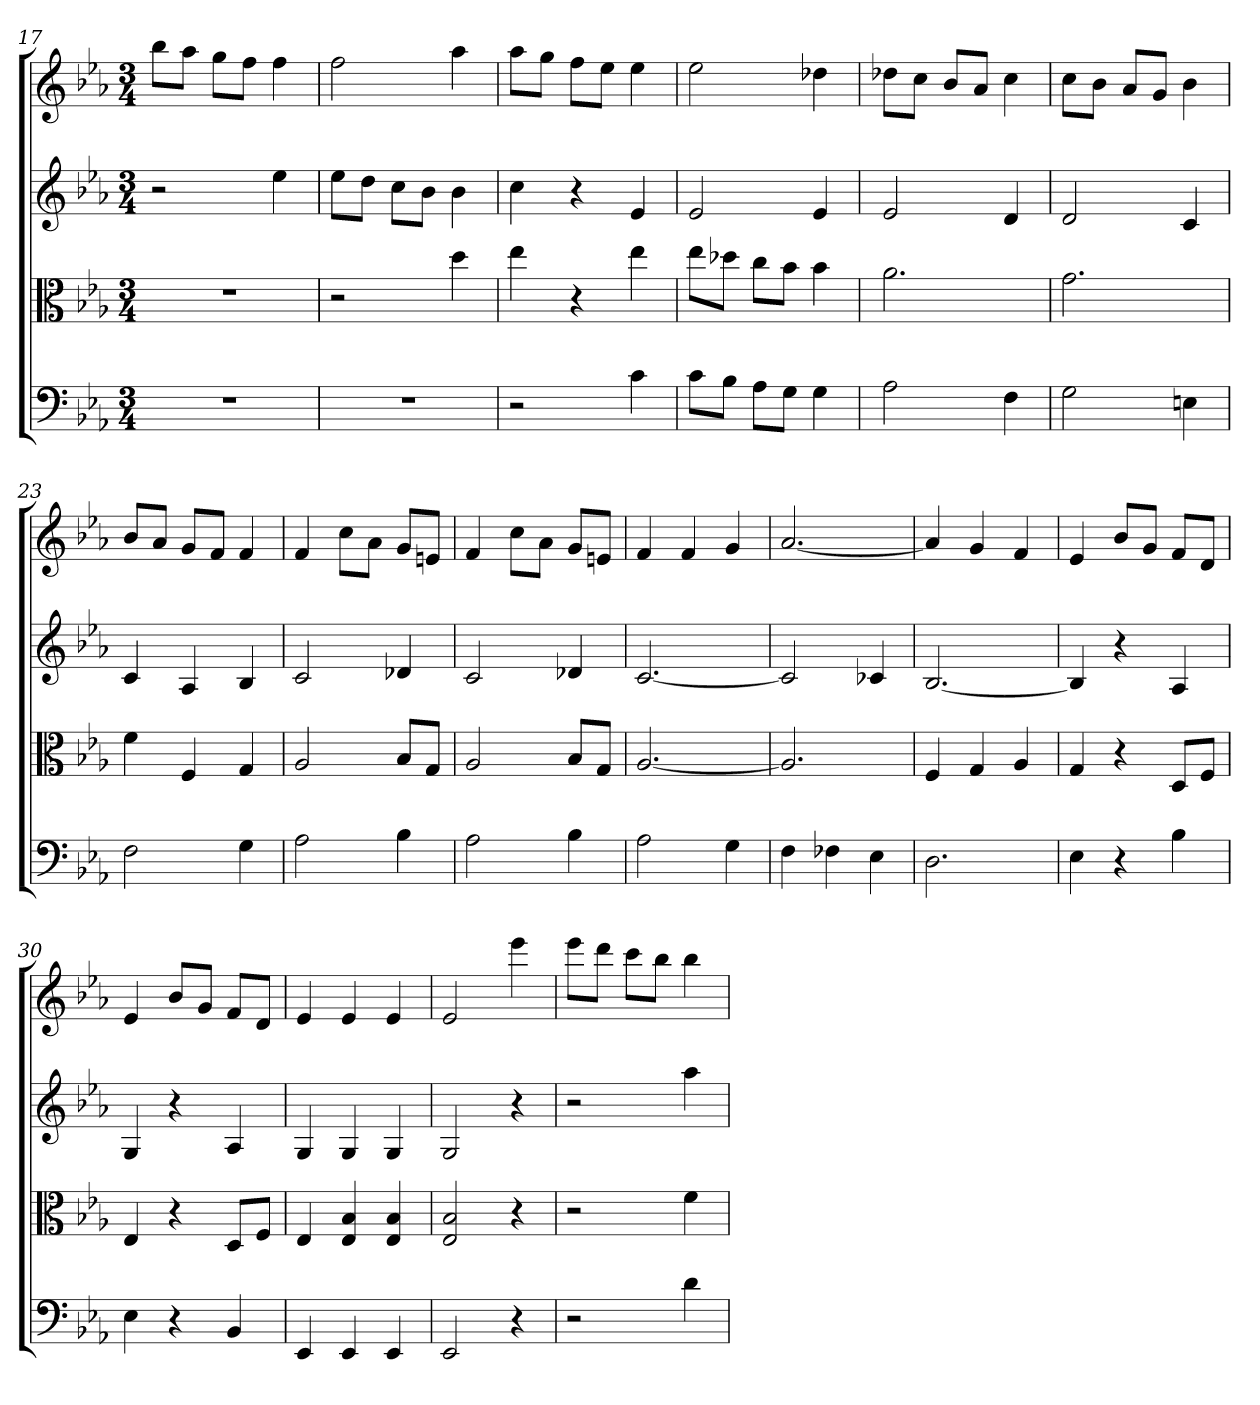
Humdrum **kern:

**kern	**kern	**kern	**kern
*part4	*part3	*part2	*part1
*staff4	*staff3	*staff2	*staff1
*clefF4	*clefC3	*	*
*k[b-e-a-]	*k[b-e-a-]	*k[b-e-a-]	*k[b-e-a-]
*E-:	*E-:	*E-:	*E-:
*M3/4	*M3/4	*M3/4	*M3/4
=17	=17	=17	=17
2.r	2.r	2r	8bb-L
.	.	.	8aa-J
.	.	.	8ggL
.	.	.	8ffJ
.	.	4ee-	4ff
=18	=18	=18	=18
2.r	2r	8ee-L	2ff
.	.	8ddJ	.
.	.	8ccL	.
.	.	8b-J	.
.	4dd	4b-	4aa-
=19	=19	=19	=19
2r	4ee-	4cc	8aa-L
.	.	.	8ggJ
.	4r	4r	8ffL
.	.	.	8ee-J
4c	4ee-	4e-	4ee-
=20	=20	=20	=20
8c\L	8ee-\L	2e-	2ee-
8B-\J	8dd-X\J	.	.
8A-\L	8cc\L	.	.
8G\J	8b-\J	.	.
4G	4b-	4e-	4dd-X
=21	=21	=21	=21
2A-	2.a-	2e-	8dd-XL
.	.	.	8ccJ
.	.	.	8b-L
.	.	.	8a-J
4F	.	4d	4cc
=22	=22	=22	=22
2G	2.g	2d	8ccL
.	.	.	8b-J
.	.	.	8a-L
.	.	.	8gJ
4En	.	4c	4b-
=23	=23	=23	=23
2F	4f	4c	8b-L
.	.	.	8a-J
.	4F	4A-	8gL
.	.	.	8fJ
4G	4G	4B-	4f
=24	=24	=24	=24
2A-	2A-	2c	4f
.	.	.	8ccL
.	.	.	8a-J
4B-	8B-/L	4d-X	8gL
.	8G/J	.	8enJ
=25	=25	=25	=25
2A-	2A-	2c	4f
.	.	.	8ccL
.	.	.	8a-J
4B-	8B-/L	4d-X	8gL
.	8G/J	.	8enJ
=26	=26	=26	=26
2A-	[2.A-	[2.c	4f
.	.	.	4f
4G	.	.	4g
=27	=27	=27	=27
4F	2.A-]	2c]	[2.a-
4F-X	.	.	.
4E-	.	4c-X	.
=28	=28	=28	=28
2.D	4F	[2.B-	4a-]
.	4G	.	4g
.	4A-	.	4f
=29	=29	=29	=29
4E-	4G	4B-]	4e-
4r	4r	4r	8b-L
.	.	.	8gJ
4B-	8D/L	4A-	8fL
.	8F/J	.	8dJ
=30	=30	=30	=30
4E-	4E-	4G	4e-
4r	4r	4r	8b-L
.	.	.	8gJ
4BB-	8D/L	4A-	8fL
.	8F/J	.	8dJ
=31	=31	=31	=31
4EE-	4E-	4G	4e-
4EE-	4E- 4B-	4G	4e-
4EE-	4E- 4B-	4G	4e-
=32	=32	=32	=32
2EE-	2E- 2B-	2G	2e-
4r	4r	4r	4eee-
=33	=33	=33	=33
2r	2r	2r	8eee-L
.	.	.	8dddJ
.	.	.	8cccL
.	.	.	8bb-J
4d	4f	4aa-	4bb-
=	=	=	=
*-	*-	*-	*-
